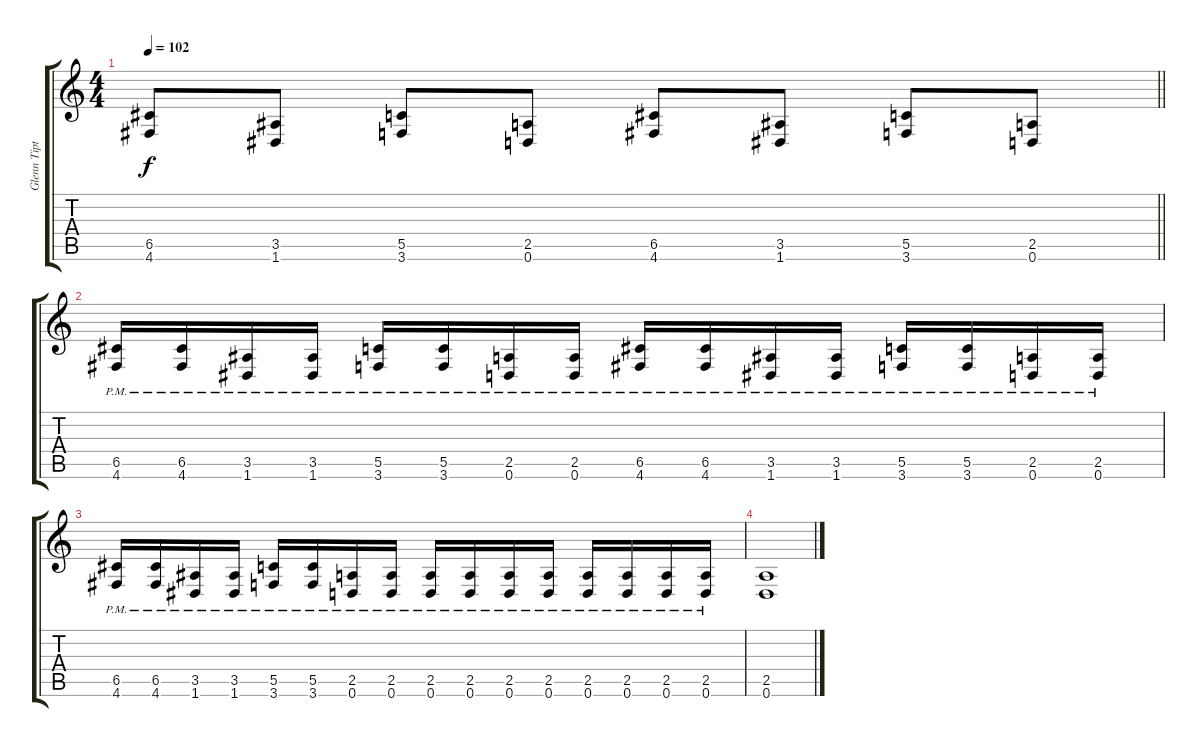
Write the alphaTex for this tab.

\track ("Glenn Tipton" "Glenn Tipt") {instrument distortionguitar}
\staff {score tabs}
\tuning (D4 A3 F3 C3 G2 D2) {hide}
\ts (4 4)
\tempo 102
\clef g2
\barLineRight lightlight
\ks c
(6.5 4.6).8{dy f} (3.5 1.6).8 (5.5 3.6).8 (2.5 0.6).8 (6.5 4.6).8 (3.5 1.6).8 (5.5 3.6).8 (2.5 0.6).8 |
(6.5{pm} 4.6{pm}).16 (6.5{pm} 4.6{pm}).16 (3.5{pm} 1.6{pm}).16 (3.5{pm} 1.6{pm}).16 (5.5{pm} 3.6{pm}).16 (5.5{pm} 3.6{pm}).16 (2.5{pm} 0.6{pm}).16 (2.5{pm} 0.6{pm}).16 (6.5{pm} 4.6{pm}).16 (6.5{pm} 4.6{pm}).16 (3.5{pm} 1.6{pm}).16 (3.5{pm} 1.6{pm}).16 (5.5{pm} 3.6{pm}).16 (5.5{pm} 3.6{pm}).16 (2.5{pm} 0.6{pm}).16 (2.5{pm} 0.6{pm}).16 |
(6.5{pm} 4.6{pm}).16 (6.5{pm} 4.6{pm}).16 (3.5{pm} 1.6{pm}).16 (3.5{pm} 1.6{pm}).16 (5.5{pm} 3.6{pm}).16 (5.5{pm} 3.6{pm}).16 (2.5{pm} 0.6{pm}).16 (2.5{pm} 0.6{pm}).16 (2.5{pm} 0.6{pm}).16 (2.5{pm} 0.6{pm}).16 (2.5{pm} 0.6{pm}).16 (2.5{pm} 0.6{pm}).16 (2.5{pm} 0.6{pm}).16 (2.5{pm} 0.6{pm}).16 (2.5{pm} 0.6{pm}).16 (2.5{pm} 0.6{pm}).16 |
(2.5 0.6).1
